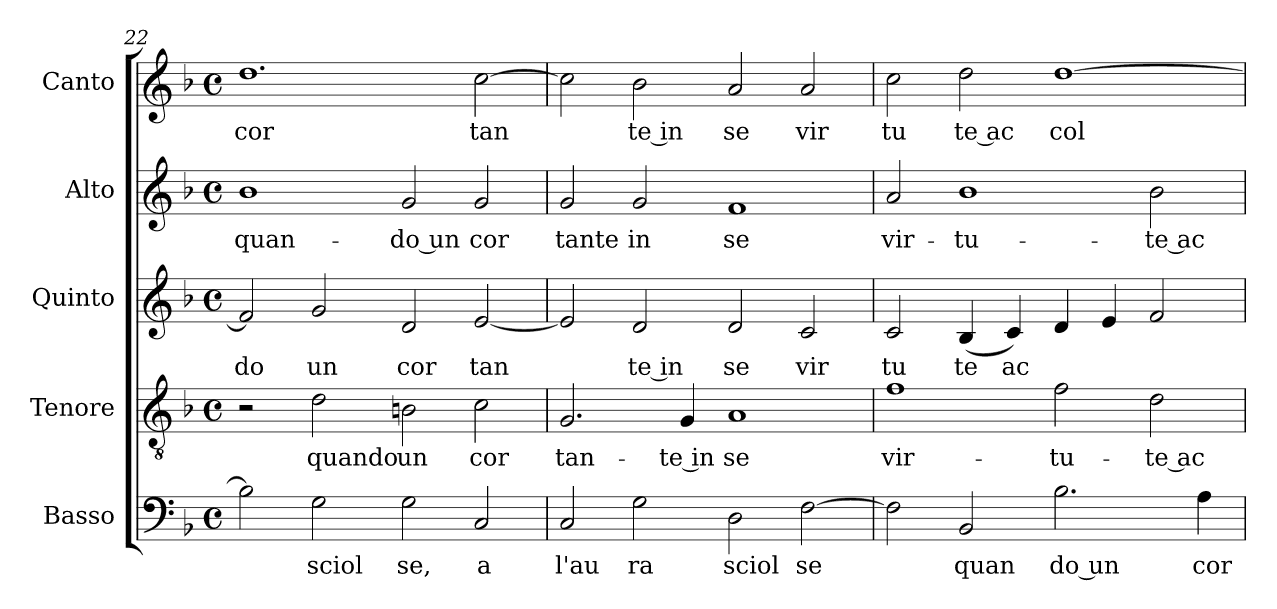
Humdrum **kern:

**kern	**text	**kern	**text	**kern	**text	**kern	**text	**kern	**text
*part5	*part5	*part4	*part4	*part3	*part3	*part2	*part2	*part1	*part1
*staff5	*staff5	*staff4	*staff4	*staff3	*staff3	*staff2	*staff2	*staff1	*staff1
*I"Basso	*	*I"Tenore	*	*I"Quinto	*	*I"Alto	*	*I"Canto	*
*clefF4	*	*clefGv2	*	*clefG2	*	*clefG2	*	*clefG2	*
*k[b-]	*	*k[b-]	*	*k[b-]	*	*k[b-]	*	*k[b-]	*
*F:	*	*F:	*	*F:	*	*F:	*	*F:	*
*M4/4	*	*M4/4	*	*M4/4	*	*M4/4	*	*M4/4	*
*met(c)	*	*met(c)	*	*met(c)	*	*met(c)	*	*met(c)	*
=22	=22	=22	=22	=22	=22	=22	=22	=22	=22
!	!	!	!	!	!LO:LY:b	!	!LO:LY:b:cj	!	!LO:LY:b:cj
2B-\]	.	2r	.	2f/]	do	1b-	quan-	1.dd	cor
!	!LO:LY:b:cj	!	!LO:LY:b:cj	!	!LO:LY:b	!	!	!	!
2G\	sciol	2d\	quando	2g/	un	.	.	.	.
!	!LO:LY:b:cj	!	!LO:LY:b	!	!LO:LY:b:cj	!	!LO:LY:b:rj	!	!
2G\	se,	2Bn\	un	2d/)	cor	(<2g/	-do un	.	.
!	!LO:LY:b:cj	!	!LO:LY:b:cj	!	!LO:LY:b	!	!LO:LY:b:cj	!	!LO:LY:b
2C/	a	2c\	cor	[<2e/	tan	2g/	cor	[>2cc\	tan
=23	=23	=23	=23	=23	=23	=23	=23	=23	=23
!	!LO:LY:b:cj	!	!LO:LY:b:cj	!	!	!	!LO:LY:b:cj	!	!
2C/	l'au	2.G/	tan-	2e/]	.	2g/	tante	2cc\]	.
!	!LO:LY:b:cj	!	!	!	!LO:LY:b:rj	!	!LO:LY:b	!	!LO:LY:b:rj
2G\	ra	.	.	(<2d/)	te in	(<2g/	in	2b-\	te in
!	!	!	!LO:LY:b:rj	!	!	!	!	!	!
.	.	4G/)	-te in	.	.	.	.	.	.
!	!LO:LY:b:cj	!	!LO:LY:b:cj	!	!LO:LY:b:cj	!	!LO:LY:b:cj	!	!LO:LY:b:cj
2D\	sciol	1A	se	2d/	se	1f	se	2a/	se
!	!LO:LY:b:cj	!	!	!	!LO:LY:b:cj	!	!	!	!LO:LY:b:cj
[>2F\	se	.	.	2c/	vir	.	.	2a/	vir
=24	=24	=24	=24	=24	=24	=24	=24	=24	=24
!	!	!	!LO:LY:b:cj	!	!LO:LY:b:cj	!	!LO:LY:b:cj	!	!LO:LY:b:cj
2F\]	.	1f	vir-	2c/	tu	2a/	vir-	2cc\	tu
!	!LO:LY:b:cj	!	!	!	!LO:LY:b:cj	!	!LO:LY:b:cj	!	!LO:LY:b:rj
2BB-/	quan	.	.	(<4B-/	te	1b-	-tu-	2dd\	te ac
!	!	!	!	!	!LO:LY:b:cj	!	!	!	!
.	.	.	.	4c/)	ac	.	.	.	.
!	!LO:LY:b:rj	!	!LO:LY:b:cj	!	!	!	!	!	!LO:LY:b:cj
2.B-\	do un	2f\	-tu-	4d/	.	.	.	[<1dd	col
.	.	.	.	4e/	.	.	.	.	.
!	!	!	!LO:LY:b:rj	!	!	!	!LO:LY:b:rj	!	!
.	.	(<2d\	-te ac-	(2f/	.	2b-\	-te ac-	.	.
!	!LO:LY:b:cj	!	!	!	!	!	!	!	!
4A\)	cor	.	.	.	.	.	.	.	.
=	=	=	=	=	=	=	=	=	=
*-	*-	*-	*-	*-	*-	*-	*-	*-	*-
